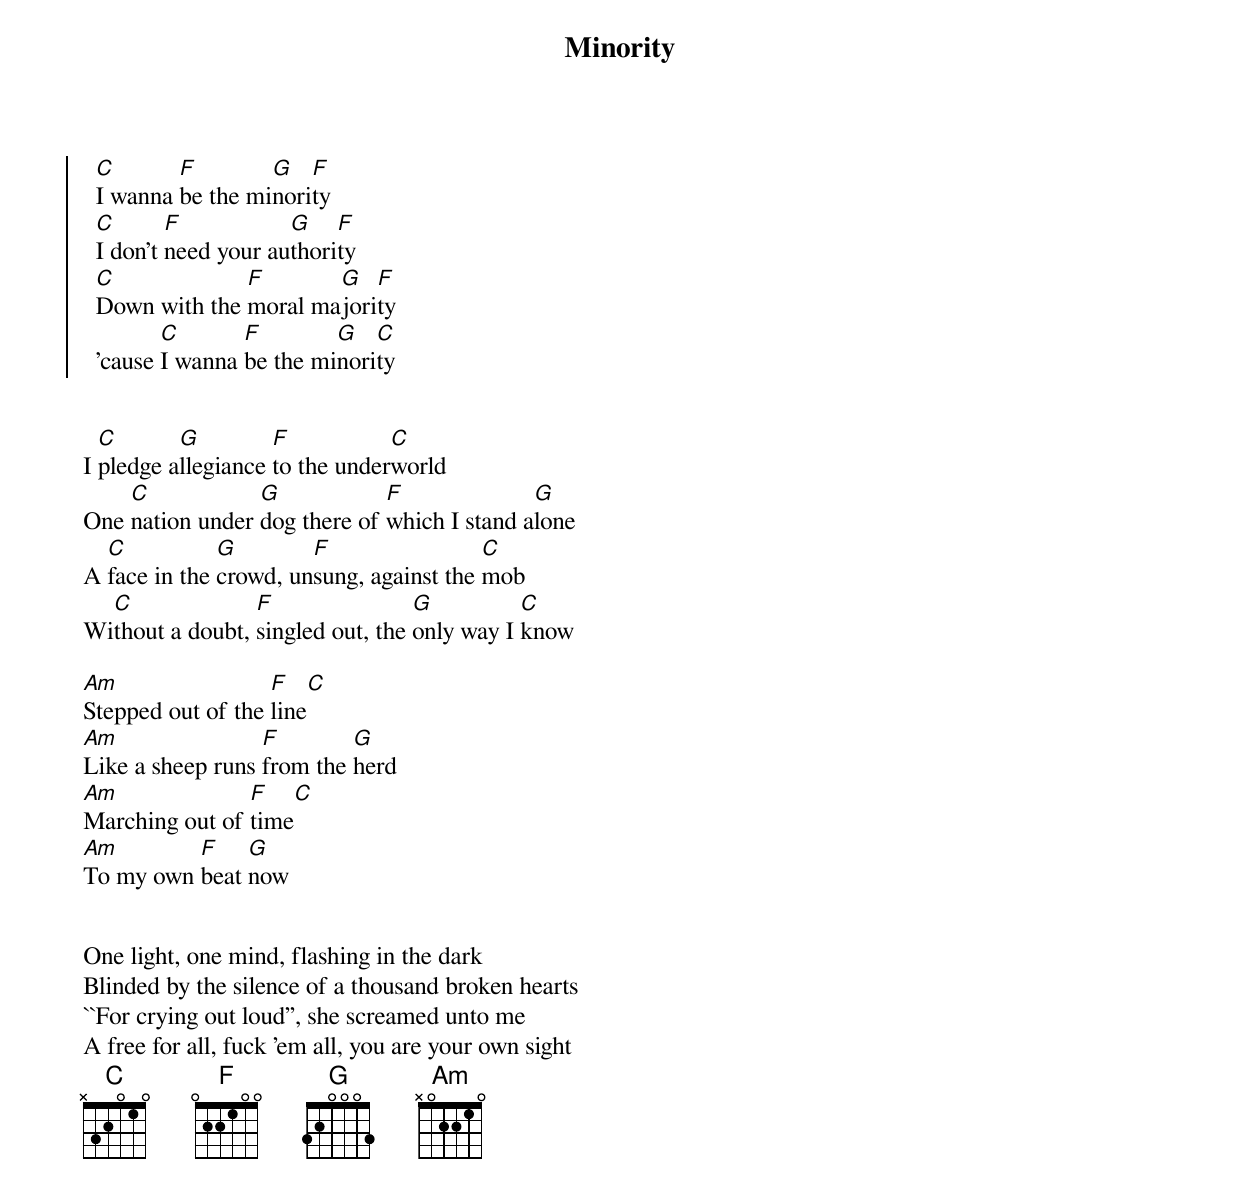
{title: Minority}
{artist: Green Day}
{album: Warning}
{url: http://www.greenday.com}
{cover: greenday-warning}
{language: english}
{columns: 2}
{define: C frets X 3 2 0 1 0}
{define: F base-fret 1 frets 0 2 2 1 0 0}
{define: G frets 3 2 0 0 0 3}
{define: Am frets X 0 2 2 1 0}

{start_of_chorus}
  [C]I wanna [F]be the mi[G]nori[F]ty
  [C]I don't [F]need your au[G]thori[F]ty
  [C]Down with the [F]moral ma[G]jori[F]ty
  'cause [C]I wanna [F]be the mi[G]nori[C]ty
{end_of_chorus}


I [C]pledge a[G]llegiance [F]to the under[C]world
One [C]nation under [G]dog there of [F]which I stand a[G]lone
A [C]face in the [G]crowd, un[F]sung, against the [C]mob
Wi[C]thout a doubt, [F]singled out, the [G]only way I [C]know

{start_of_bridge}
[Am]Stepped out of the [F]line[C]
[Am]Like a sheep runs [F]from the [G]herd
[Am]Marching out of [F]time[C]
[Am]To my own [F]beat [G]now
{end_of_bridge}


One light, one mind, flashing in the dark
Blinded by the silence of a thousand broken hearts
``For crying out loud'', she screamed unto me
A free for all, fuck 'em all, you are your own sight
